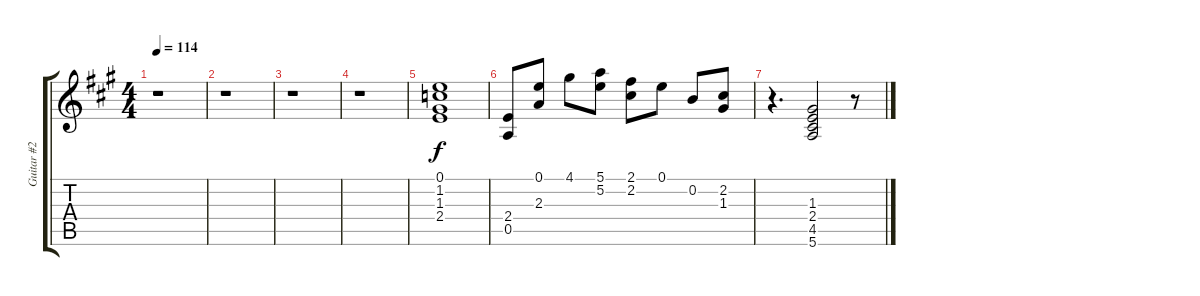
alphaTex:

\track ("Guitar #2" "Guitar #2") {instrument acousticguitarnylon}
\staff {score tabs}
\tuning (E4 B3 G3 D3 A2 E2) {hide}
\ts (4 4)
\tempo 114
\clef g2
\ks a
r.1{dy f} |
r.1 |
r.1 |
r.1 |
(0.1 1.2 1.3 2.4).1 |
(2.4 0.5).8 (0.1 2.3).8 4.1.8 (5.1 5.2).8 (2.1 2.2).8 0.1.8 0.2.8 (2.2 1.3).8 |
r.4{d} (1.3 2.4 4.5 5.6).2 r.8
